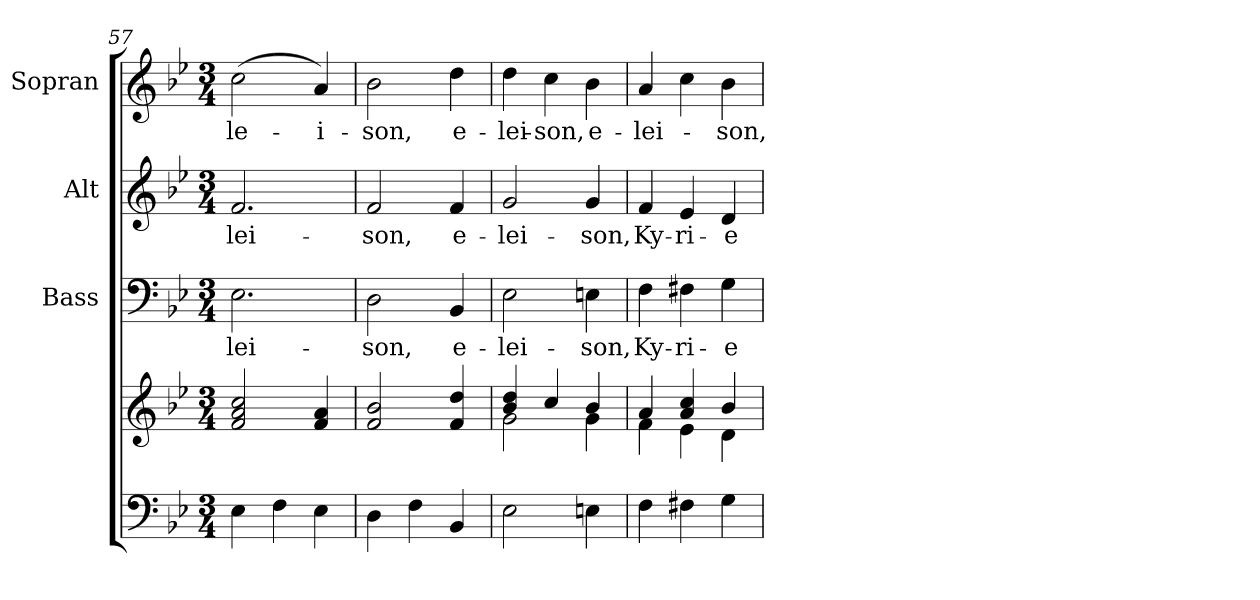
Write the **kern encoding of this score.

**kern	**kern	**kern	**text	**kern	**text	**kern	**text
*part4	*part4	*part3	*part3	*part2	*part2	*part1	*part1
*staff5	*staff4	*staff3	*staff3	*staff2	*staff2	*staff1	*staff1
*	*	*I"Bass	*	*I"Alt	*	*I"Sopran	*
*	*	*I'B.	*	*I'A.	*	*I'S.	*
*clefF4	*clefG2	*clefF4	*	*clefG2	*	*clefG2	*
*k[b-e-]	*k[b-e-]	*k[b-e-]	*	*k[b-e-]	*	*k[b-e-]	*
*B-:	*B-:	*B-:	*	*B-:	*	*B-:	*
*M3/4	*M3/4	*M3/4	*	*M3/4	*	*M3/4	*
=57	=57	=57	=57	=57	=57	=57	=57
!	!	!	!LO:LY:b	!	!LO:LY:b	!	!LO:LY:b
4E-\	2f/ 2a/ 2cc/	2.E-\	-lei-	2.f/	-lei-	(>2cc\	-le-
4F\	.	.	.	.	.	.	.
!	!	!	!	!	!	!	!LO:LY:b
4E-\	4f/ 4a/	.	.	.	.	4a/)	-i-
=58	=58	=58	=58	=58	=58	=58	=58
!	!	!	!LO:LY:b	!	!LO:LY:b	!	!LO:LY:b
4D\	2f/ 2b-/	2D\	-son,	2f/	-son,	2b-\	-son,
4F\	.	.	.	.	.	.	.
!	!	!	!LO:LY:b	!	!LO:LY:b	!	!LO:LY:b
4BB-/	4f/ 4dd/	4BB-/	e-	4f/	e-	4dd\	e-
=59	=59	=59	=59	=59	=59	=59	=59
*	*^	*	*	*	*	*	*
!	!	!	!	!LO:LY:b	!	!LO:LY:b	!	!LO:LY:b
2E-\	4b-/ 4dd/	2g\	2E-\	-lei-	2g/	-lei-	4dd\	-lei-
!	!	!	!	!	!	!	!	!LO:LY:b
.	4cc/	.	.	.	.	.	4cc\	-son,
!	!	!	!	!LO:LY:b	!	!LO:LY:b	!	!LO:LY:b
4En\	4b-/	4g\	4En\	-son,	4g/	-son,	4b-\	e-
=60	=60	=60	=60	=60	=60	=60	=60	=60
!	!	!	!	!LO:LY:b	!	!LO:LY:b	!	!LO:LY:b
4F\	4a/	4f\	4F\	Ky-	4f/	Ky-	4a/	-lei-
!	!	!	!	!LO:LY:b	!	!LO:LY:b	!	!
4F#X\	4a/ 4cc/	4e-\	4F#X\	-ri-	4e-/	-ri-	4cc\	.
!	!	!	!	!LO:LY:b	!	!LO:LY:b	!	!LO:LY:b
4G\	4b-/	4d\	4G\	-e	4d/	-e	4b-\	-son,
*	*v	*v	*	*	*	*	*	*
=	=	=	=	=	=	=	=
*-	*-	*-	*-	*-	*-	*-	*-
